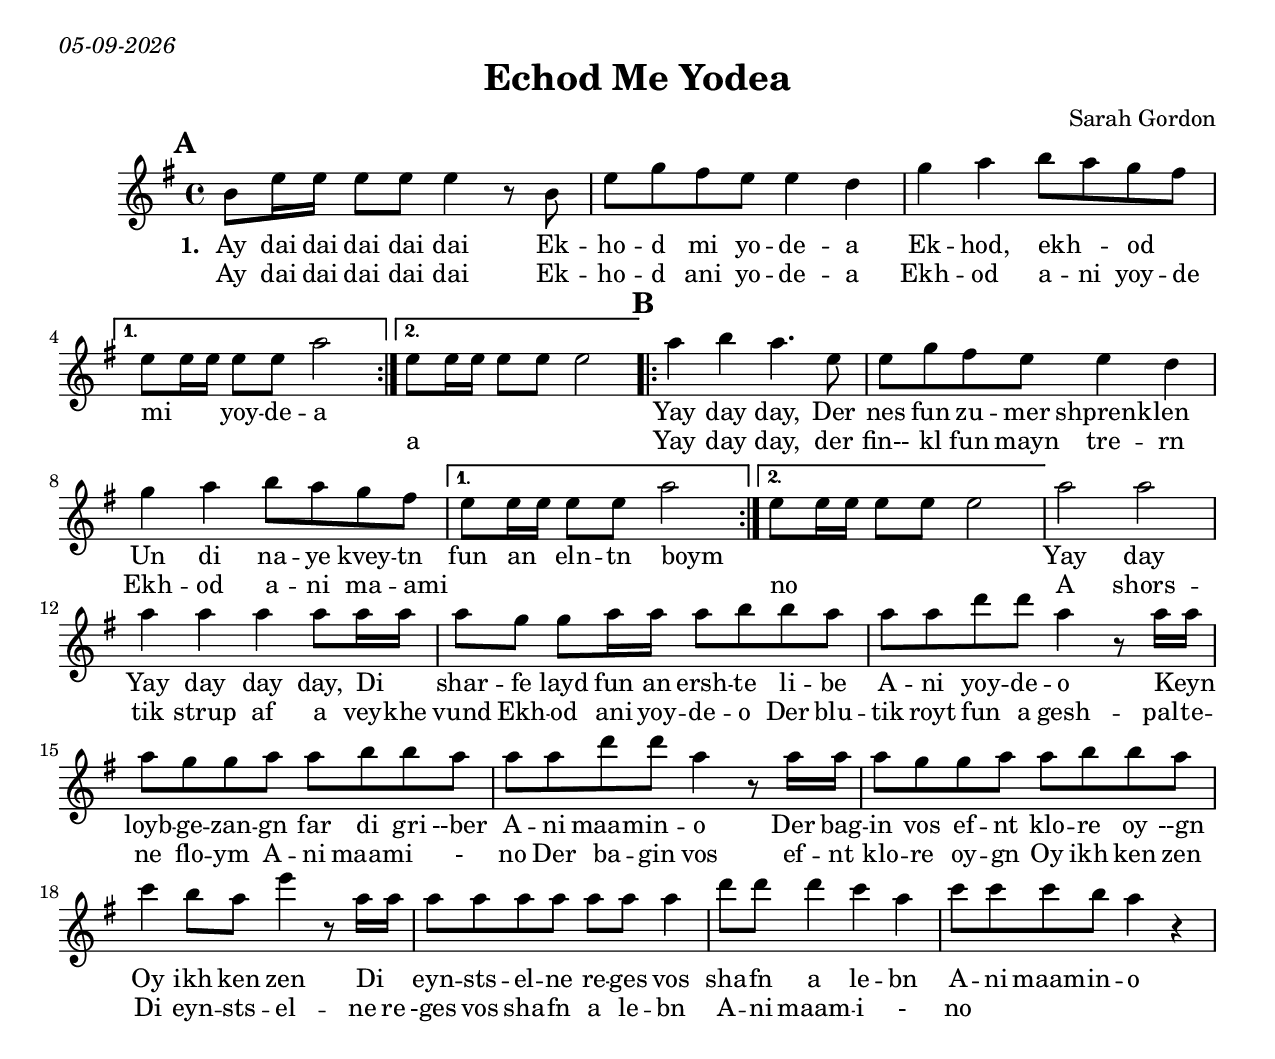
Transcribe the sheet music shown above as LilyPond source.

\version "2.22.0"
\include "english.ly"
%\pointAndClickOff
\paper{
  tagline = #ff
  print-all-headers = ##t
  #(set-paper-size "letter")
}
date = #(strftime "%d-%m-%Y" (localtime (current-time)))

\markup{ \italic{ \date }  }

%\markup{ Got something to say? }

global = {
  \clef treble
  \key e \minor
  \time 4/4
  \set Score.markFormatter = #format-mark-box-alphabet
}

%#################################### Melody ########################
cadence = {
  e8 g fs e e4 d
  g4 a b8 a g fs
}

melody = \relative c'' {
  \global
  %\partial 4 g4    %lead in notes

  \repeat volta 2{
    \mark \default

  b8 e16 e e8 e e4 r8 b
  \cadence


  }
  \alternative {
    {e8 e16 e e8 e a2  }
    {e8 e16 e e8 e e2  }
  }

  \repeat volta 2{
    \mark \default
    a4 b a4. e8
    \cadence

  }
  \alternative {
    {e8 e16 e e8 e a2  }
    {e8 e16 e e8 e e2  }
  }

   a2 a
   a4 a a a8 a16 a
   a8 g g a16 a  a8 b b a
   a8 a d d a4 r8 a16 a|


   a8 g g a a b b a
   a8 a d d a4 r8 a16 a
   a8 g g a a b b a
   c4 b8 a e'4 r8 a,16 a

   a8 a a a  a a  a4|
   d8 d d4 c a4
   c8 c c b  a4 r|



}
%################################# Lyrics #####################
\addlyrics{ \set stanza = #"1. "
  Ay dai dai dai dai dai
  Ek -- ho -- d mi yo -- de -- a
  Ek -- hod, ekh _ -- od _  mi _ _ yoy -- de -- a

    _ _ _ _ _ _
  Yay day day,
  Der nes fun zu -- mer shprenk -- len
  Un di na -- ye kvey -- tn fun an  _ eln -- tn boym

   _ _ _ _ _ _
  Yay day Yay day day day,

  Di _ shar -- fe layd fun an ersh -- te li -- be
A -- ni yoy -- de -- o
Keyn _ loyb -- ge -- zan -- gn far di gri --ber
A -- ni maam -- in -- o
Der bag -- in vos ef -- nt klo -- re oy --gn
Oy ikh ken zen
Di _ eyn -- sts -- el -- ne re -- ges vos sha -- fn a le -- bn
A -- ni maam -- in -- o
}
\addlyrics {
   Ay dai dai dai dai dai
  Ek -- ho -- d ani yo -- de -- a
  Ekh -- od a -- ni yoy -- de _ _ _ _  _ _ a

  _ _ _ _ _
  Yay day day,
  der fin-- kl fun mayn tre -- rn
  Ekh -- od a -- ni ma -- ami  _ _ _ _ _ _ no

   _ _ _ _ _
   A shors -- tik strup af a vey -- khe vund
Ekh -- od ani yoy -- de -- o
Der blu -- tik royt fun a gesh -- pal -- te  -- ne flo -- ym
A -- ni maam -- i - no
Der ba -- gin vos ef -- nt klo -- re oy -- gn
Oy ikh ken zen
Di eyn -- sts -- el -- ne re  -ges vos sha  -- fn a le -- bn
A -- ni maam -- i - no

}

%################################# Chords #######################
harmonies = \chordmode {

}

\score {
  % transpose score below
  %\transpose c d
  <<
    \new ChordNames {
      \set chordChanges = ##f
      \harmonies
    }
    \new Staff   \melody
  >>
  \header{
    title= "Echod Me Yodea"
    subtitle=""
    composer= "Sarah Gordon"

    instrument =""
    arranger= ""
  }
  \midi{\tempo 4 = 120}
  \layout{indent = 1.0\cm}
}
%{
% more verses:
\markup{}
\markup {
  \font-size #2
  \fill-line {
    \hspace #0.1 % distance from left margin
    \column {
      \line { "1."
\column {
 ""
}
      }
      \hspace #0.2 % vertical distance between verses
      \line { "2."
\column {
""
}
      }
    }
    \hspace #0.1  % horiz. distance between columns
    \column {
      \line { "3."
\column {
 ""
}
      }
      \hspace #0.2 % distance between verses
      \line { "4."
\column {
""
}
      }
    }
    \hspace #0.1 % distance to right margin
  }
}

%}